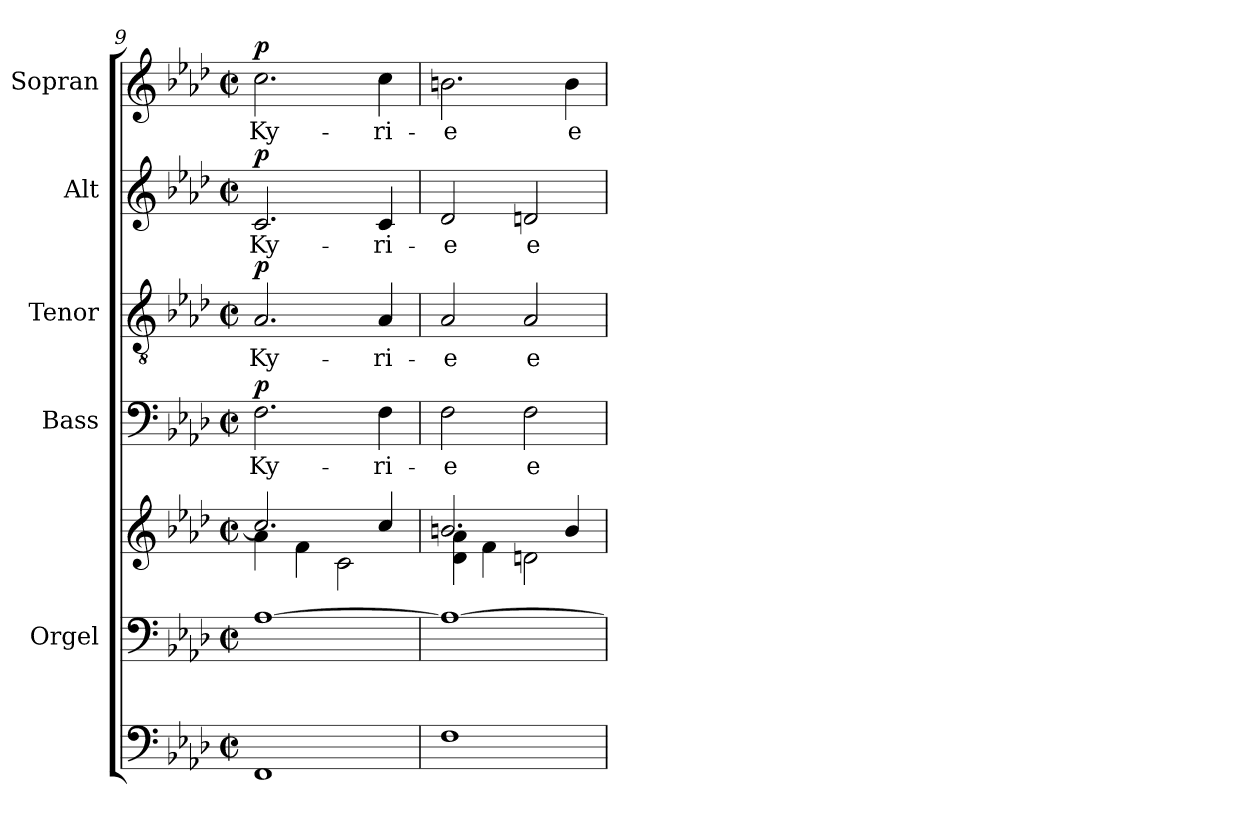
**kern	**kern	**kern	**kern	**text	**dynam	**kern	**text	**dynam	**kern	**text	**dynam	**kern	**text	**dynam
*part6	*part5	*part5	*part4	*part4	*part4	*part3	*part3	*part3	*part2	*part2	*part2	*part1	*part1	*part1
*staff7	*staff6	*staff5	*staff4	*staff4	*staff4	*staff3	*staff3	*staff3	*staff2	*staff2	*staff2	*staff1	*staff1	*staff1
*	*I"Orgel	*	*I"Bass	*	*	*I"Tenor	*	*	*I"Alt	*	*	*I"Sopran	*	*
*	*I'Org.	*	*I'B	*	*	*I'T	*	*	*I'A	*	*	*I'S	*	*
*clefF4	*clefF4	*clefG2	*clefF4	*	*	*clefGv2	*	*	*clefG2	*	*	*clefG2	*	*
*ITrd7c12	*	*	*	*	*	*	*	*	*	*	*	*	*	*
*k[b-e-a-d-]	*k[b-e-a-d-]	*k[b-e-a-d-]	*k[b-e-a-d-]	*	*	*k[b-e-a-d-]	*	*	*k[b-e-a-d-]	*	*	*k[b-e-a-d-]	*	*
*A-:	*A-:	*A-:	*A-:	*	*	*A-:	*	*	*A-:	*	*	*A-:	*	*
*M2/2	*M2/2	*M2/2	*M2/2	*	*	*M2/2	*	*	*M2/2	*	*	*M2/2	*	*
*met(c|)	*met(c|)	*met(c|)	*met(c|)	*	*	*met(c|)	*	*	*met(c|)	*	*	*met(c|)	*	*
=9	=9	=9	=9	=9	=9	=9	=9	=9	=9	=9	=9	=9	=9	=9
*	*	*^	*	*	*	*	*	*	*	*	*	*	*	*
!	!	!	!	!	!LO:LY:b	!LO:DY:a	!	!LO:LY:b	!LO:DY:a	!	!LO:LY:b	!LO:DY:a	!	!LO:LY:b	!LO:DY:a
1FFF	[1A-	2.cc/]	4a-\	2.F\	Ky-	p	2.A-/	Ky-	p	2.c/	Ky-	p	2.cc\	Ky-	p
.	.	.	4f\	.	.	.	.	.	.	.	.	.	.	.	.
.	.	.	2c\	.	.	.	.	.	.	.	.	.	.	.	.
!	!	!	!	!	!LO:LY:b	!	!	!LO:LY:b	!	!	!LO:LY:b	!	!	!LO:LY:b	!
.	.	4cc/	.	4F\	-ri-	.	4A-/	-ri-	.	4c/	-ri-	.	4cc\	-ri-	.
=10	=10	=10	=10	=10	=10	=10	=10	=10	=10	=10	=10	=10	=10	=10	=10
!	!	!	!	!	!LO:LY:b	!	!	!LO:LY:b	!	!	!LO:LY:b	!	!	!LO:LY:b	!
1FF	1A-_	2.bn/	4d-\ 4a-\	2F\	-e	.	2A-/	-e	.	2d-/	-e	.	2.bn\	-e	.
.	.	.	4f\	.	.	.	.	.	.	.	.	.	.	.	.
!	!	!	!	!	!LO:LY:b	!	!	!LO:LY:b	!	!	!LO:LY:b	!	!	!	!
.	.	.	2dn\	2F\	e-	.	2A-/	e-	.	2dn/	e-	.	.	.	.
!	!	!	!	!	!	!	!	!	!	!	!	!	!	!LO:LY:b	!
.	.	4b/	.	.	.	.	.	.	.	.	.	.	4b\	e-	.
*	*	*v	*v	*	*	*	*	*	*	*	*	*	*	*	*
=	=	=	=	=	=	=	=	=	=	=	=	=	=	=
*-	*-	*-	*-	*-	*-	*-	*-	*-	*-	*-	*-	*-	*-	*-
